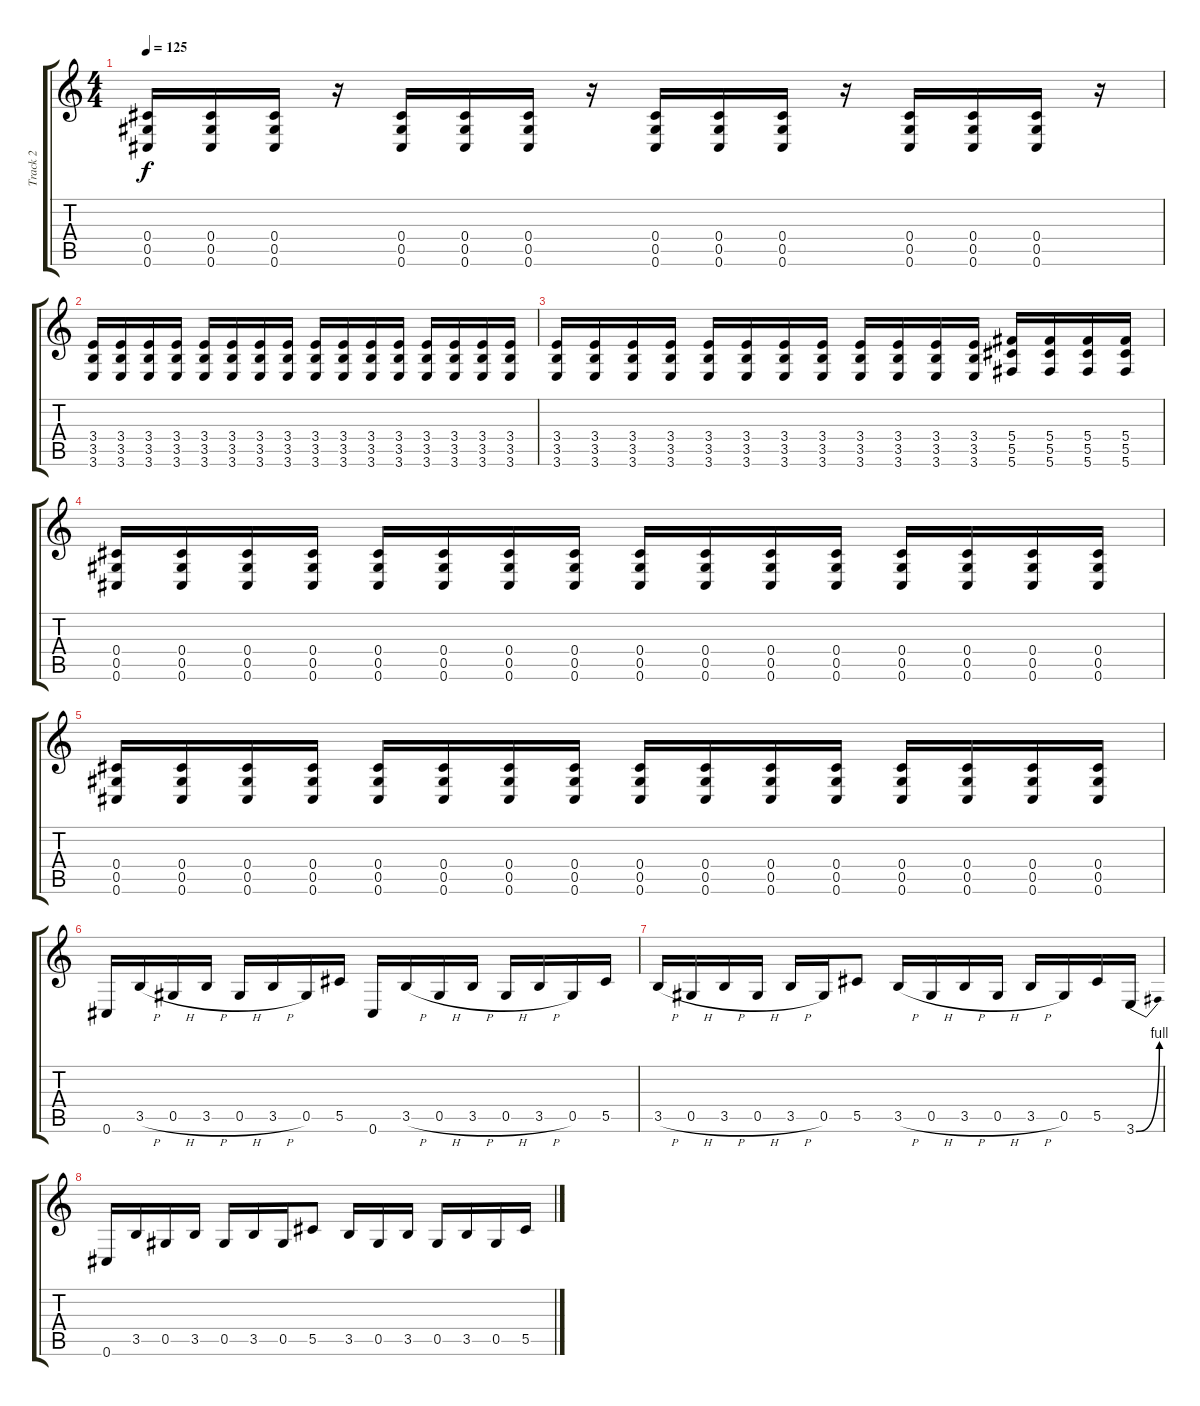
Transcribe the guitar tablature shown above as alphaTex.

\track ("Track 2" "Track 2") {instrument distortionguitar}
\staff {score tabs}
\tuning (Eb4 Bb3 Gb3 Db3 Ab2 Db2) {hide}
\ts (4 4)
\tempo 125
\clef g2
\ks c
(0.4 0.5 0.6).16{dy f} (0.4 0.5 0.6).16 (0.4 0.5 0.6).16 r.16 (0.4 0.5 0.6).16 (0.4 0.5 0.6).16 (0.4 0.5 0.6).16 r.16 (0.4 0.5 0.6).16 (0.4 0.5 0.6).16 (0.4 0.5 0.6).16 r.16 (0.4 0.5 0.6).16 (0.4 0.5 0.6).16 (0.4 0.5 0.6).16 r.16 |
(3.4 3.5 3.6).16 (3.4 3.5 3.6).16 (3.4 3.5 3.6).16 (3.4 3.5 3.6).16 (3.4 3.5 3.6).16 (3.4 3.5 3.6).16 (3.4 3.5 3.6).16 (3.4 3.5 3.6).16 (3.4 3.5 3.6).16 (3.4 3.5 3.6).16 (3.4 3.5 3.6).16 (3.4 3.5 3.6).16 (3.4 3.5 3.6).16 (3.4 3.5 3.6).16 (3.4 3.5 3.6).16 (3.4 3.5 3.6).16 |
(3.4 3.5 3.6).16 (3.4 3.5 3.6).16 (3.4 3.5 3.6).16 (3.4 3.5 3.6).16 (3.4 3.5 3.6).16 (3.4 3.5 3.6).16 (3.4 3.5 3.6).16 (3.4 3.5 3.6).16 (3.4 3.5 3.6).16 (3.4 3.5 3.6).16 (3.4 3.5 3.6).16 (3.4 3.5 3.6).16 (5.4 5.5 5.6).16 (5.4 5.5 5.6).16 (5.4 5.5 5.6).16 (5.4 5.5 5.6).16 |
(0.4 0.5 0.6).16 (0.4 0.5 0.6).16 (0.4 0.5 0.6).16 (0.4 0.5 0.6).16 (0.4 0.5 0.6).16 (0.4 0.5 0.6).16 (0.4 0.5 0.6).16 (0.4 0.5 0.6).16 (0.4 0.5 0.6).16 (0.4 0.5 0.6).16 (0.4 0.5 0.6).16 (0.4 0.5 0.6).16 (0.4 0.5 0.6).16 (0.4 0.5 0.6).16 (0.4 0.5 0.6).16 (0.4 0.5 0.6).16 |
(0.4 0.5 0.6).16 (0.4 0.5 0.6).16 (0.4 0.5 0.6).16 (0.4 0.5 0.6).16 (0.4 0.5 0.6).16 (0.4 0.5 0.6).16 (0.4 0.5 0.6).16 (0.4 0.5 0.6).16 (0.4 0.5 0.6).16 (0.4 0.5 0.6).16 (0.4 0.5 0.6).16 (0.4 0.5 0.6).16 (0.4 0.5 0.6).16 (0.4 0.5 0.6).16 (0.4 0.5 0.6).16 (0.4 0.5 0.6).16 |
0.6.16 3.5{h}.16 0.5{h}.16 3.5{h}.16 0.5{h}.16 3.5{h}.16 0.5.16 5.5.16 0.6.16 3.5{h}.16 0.5{h}.16 3.5{h}.16 0.5{h}.16 3.5{h}.16 0.5.16 5.5.16 |
3.5{h}.16 0.5{h}.16 3.5{h}.16 0.5{h}.16 3.5{h}.16 0.5.16 5.5.8 3.5{h}.16 0.5{h}.16 3.5{h}.16 0.5{h}.16 3.5{h}.16 0.5.16 5.5.16 3.6{be (bend 0 0 60 4)}.16 |
0.6.16 3.5.16 0.5.16 3.5.16 0.5.16 3.5.16 0.5.16 5.5.8 3.5.16 0.5.16 3.5.16 0.5.16 3.5.16 0.5.16 5.5.16
